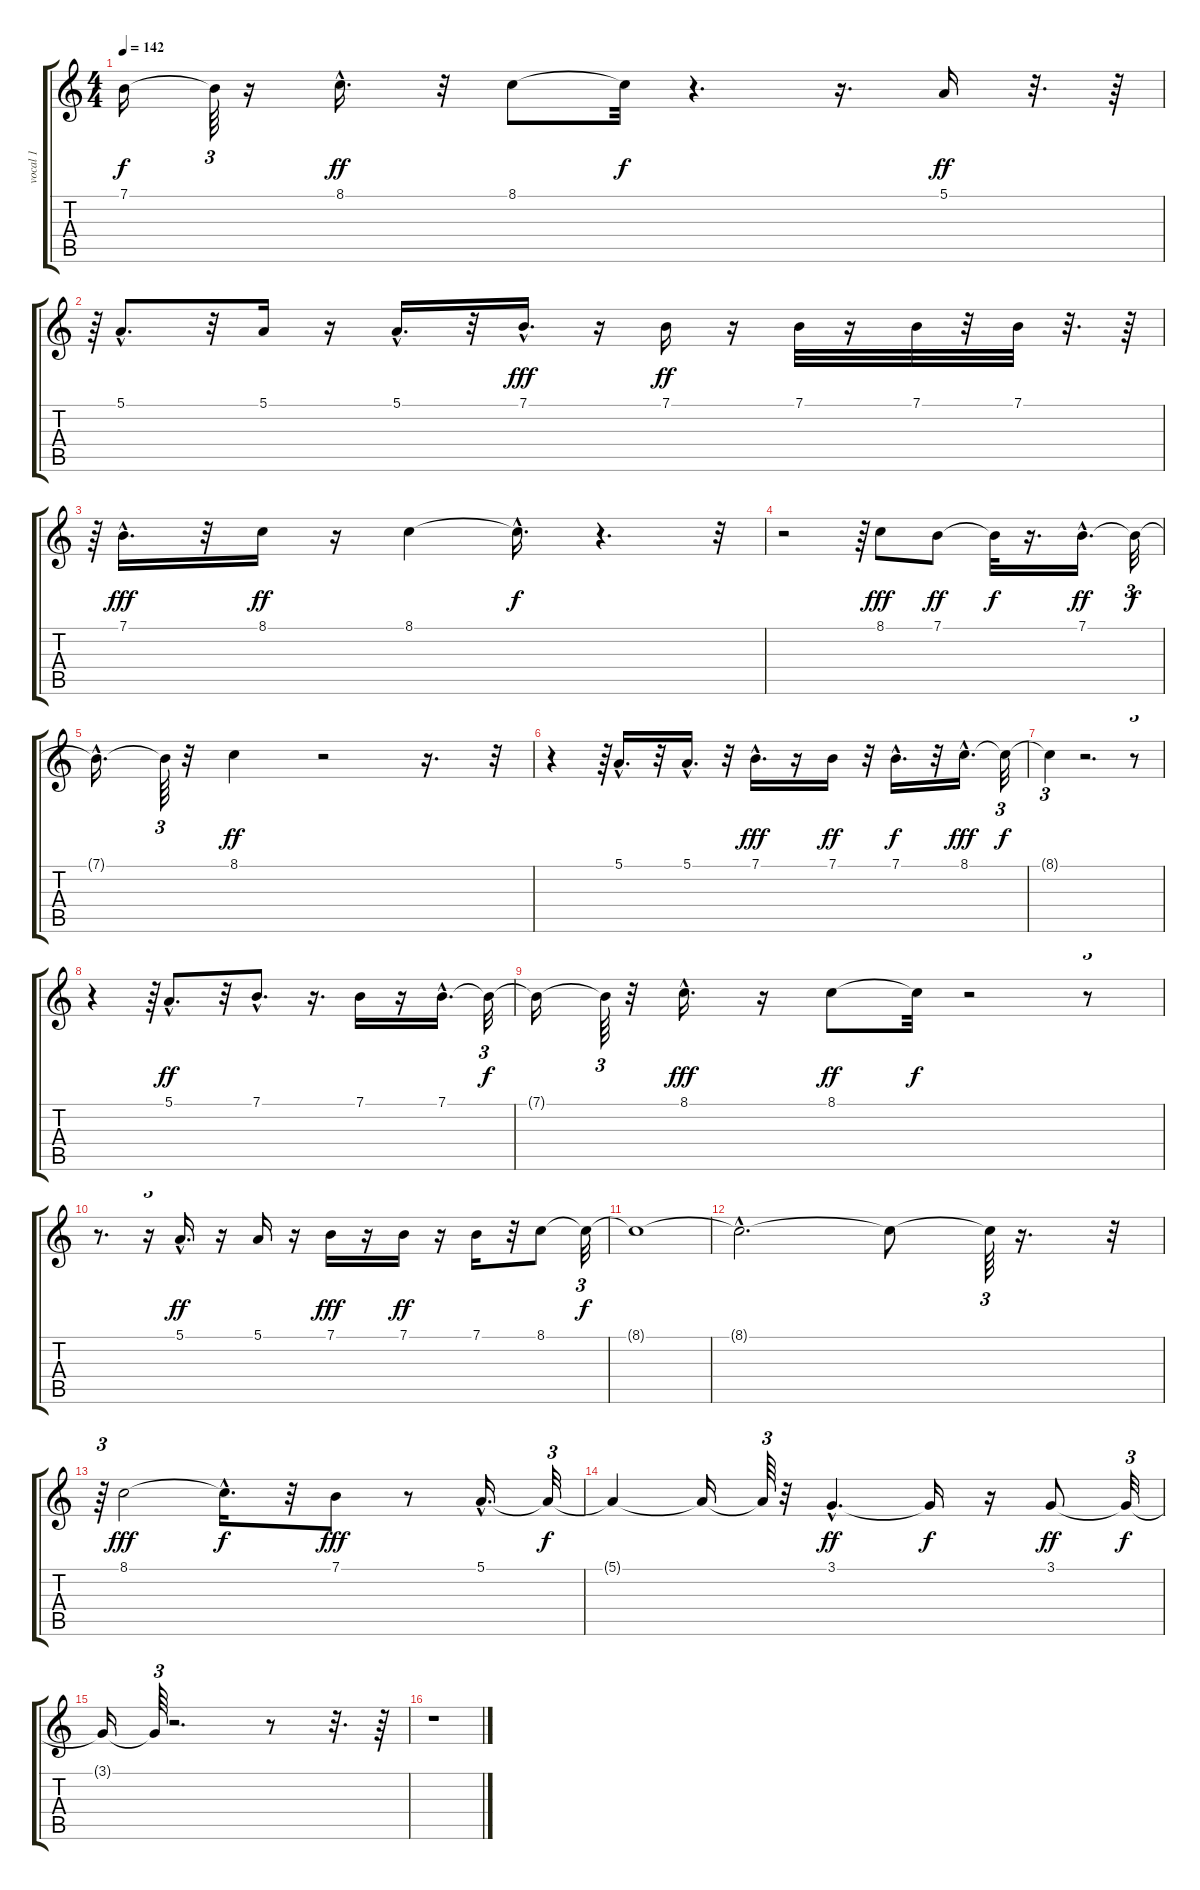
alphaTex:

\track ("vocal 1" "vocal 1") {instrument lead2sawtooth}
\staff {score tabs}
\tuning (E4 B3 G3 D3 A2 E2) {hide}
\ts (4 4)
\tempo 142
\clef g2
\ks c
7.1{t}.16{dy f} 7.1{t}.64{tu (3 2)} r.16 8.1{hac}.16{d dy ff} r.32 8.1.8 8.1{t}.32{dy f} r.4{d} r.16{d} 5.1.16{dy ff} r.32{d} r.64 |
r.64{tu (3 2)} 5.1{hac}.8{d} r.32 5.1.16 r.16 5.1{hac}.16{d} r.32 7.1{hac}.16{d dy fff} r.16 7.1.16{dy ff} r.16 7.1.32 r.16 7.1.32 r.32 7.1.32 r.32{d} r.64 |
r.64{tu (3 2)} 7.1{hac}.16{d dy fff} r.32 8.1.16{dy ff} r.16 8.1.4 8.1{hac t}.16{d dy f} r.4{d} r.32{tu (3 2)} |
r.2 r.64{tu (3 2)} 8.1.8{dy fff} 7.1.8{dy ff} 7.1{t}.32{dy f} r.16{d} 7.1{hac}.16{d dy ff} 7.1{t}.32{tu (3 2) dy f} |
7.1{hac t}.16{d} 7.1{t}.64{tu (3 2)} r.32 8.1.4{dy ff} r.2 r.16{d} r.32{tu (3 2)} |
r.4 r.64{tu (3 2)} 5.1{hac}.16{d} r.32 5.1{hac}.16{d} r.32 7.1{hac}.16{d dy fff} r.16 7.1.16{dy ff} r.32 7.1{hac}.16{d dy f} r.32 8.1{hac}.16{d dy fff} 8.1{t}.32{tu (3 2) dy f} |
8.1{t}.4{tu (3 2)} r.2{d} r.8{tu (3 2)} |
r.4 r.64{tu (3 2)} 5.1{hac}.8{d dy ff} r.32 7.1{hac}.8{d} r.16{d} 7.1.16 r.16 7.1{hac}.16{d} 7.1{t}.32{tu (3 2) dy f} |
7.1{t}.16 7.1{t}.64{tu (3 2)} r.32 8.1{hac}.16{d dy fff} r.16 8.1.8{dy ff} 8.1{t}.32{dy f} r.2 r.8{tu (3 2)} |
r.8{d} r.16{tu (3 2)} 5.1{hac}.16{d dy ff} r.16 5.1.16 r.16 7.1.16{dy fff} r.16 7.1.16{dy ff} r.16 7.1.16 r.32 8.1.8 8.1{t}.32{tu (3 2) dy f} |
8.1{t}.1 |
8.1{hac t}.2{d} 8.1{t}.8 8.1{t}.64{tu (3 2)} r.16{d} r.32{tu (3 2)} |
r.64{tu (3 2)} 8.1.2{dy fff} 8.1{hac t}.16{d dy f} r.32 7.1.8{dy fff} r.8 5.1{hac}.16{d} 5.1{t}.32{tu (3 2) dy f} |
5.1{t}.4 5.1{t}.16 5.1{t}.64{tu (3 2)} r.32 3.1{hac}.4{d dy ff} 3.1{t}.16{dy f} r.16 3.1.8{dy ff} 3.1{t}.32{tu (3 2) dy f} |
3.1{t}.16 3.1{t}.64{tu (3 2)} r.2{d} r.8 r.32{d} r.64 |
r.1
